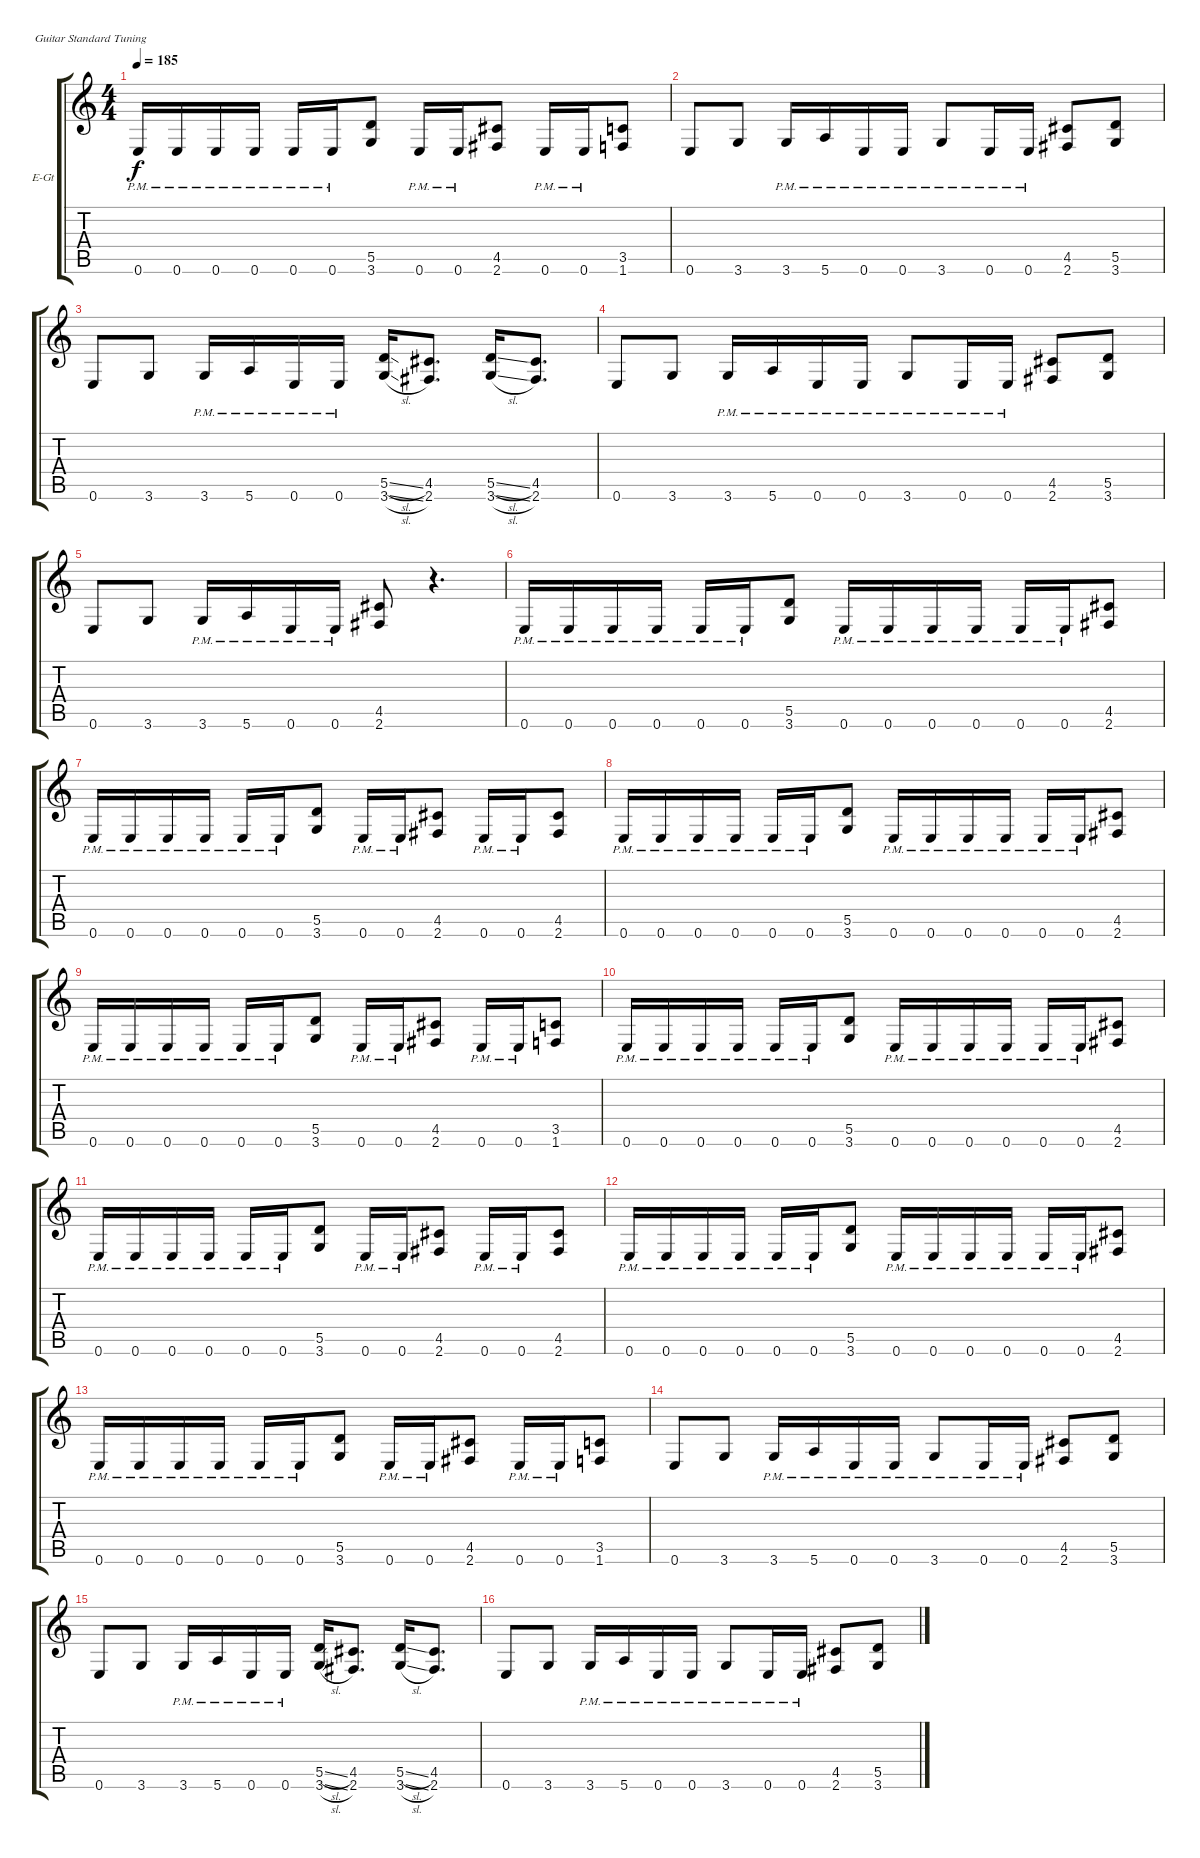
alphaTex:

\bracketExtendMode groupsimilarinstruments
\firstSystemTrackNameOrientation horizontal
\otherSystemsTrackNameOrientation horizontal
\track ("Rhythm L" "E-Gt") {instrument distortionguitar}
\staff {score tabs}
\tuning (E4 B3 G3 D3 A2 E2)
\ts (4 4)
\tempo 185
\clef g2
\scale
1.03909
\ks c
0.6{pm}.16{dy f} 0.6{pm}.16 0.6{pm}.16 0.6{pm}.16 0.6{pm}.16 0.6{pm}.16 (5.5 3.6).8 0.6{pm}.16 0.6{pm}.16 (4.5 2.6).8 0.6{pm}.16 0.6{pm}.16 (3.5 1.6).8 |
\scale
0.960908 0.6.8 3.6.8 3.6{pm}.16 5.6{pm}.16 0.6{pm}.16 0.6{pm}.16 3.6{pm}.8 0.6{pm}.16 0.6{pm}.16 (4.5 2.6).8 (5.5 3.6).8 |
\scale
1.03909 0.6.8 3.6.8 3.6{pm}.16 5.6{pm}.16 0.6{pm}.16 0.6{pm}.16 (5.5{sl} 3.6{sl}).16 (4.5 2.6).8{d} (5.5{sl} 3.6{sl}).16 (4.5 2.6).8{d} |
\scale
0.960908 0.6.8 3.6.8 3.6{pm}.16 5.6{pm}.16 0.6{pm}.16 0.6{pm}.16 3.6{pm}.8 0.6{pm}.16 0.6{pm}.16 (4.5 2.6).8 (5.5 3.6).8 |
\scale
1.03909 0.6.8 3.6.8 3.6{pm}.16 5.6{pm}.16 0.6{pm}.16 0.6{pm}.16 (4.5 2.6).8 r.4{d} |
\scale
0.960908 0.6{pm}.16 0.6{pm}.16 0.6{pm}.16 0.6{pm}.16 0.6{pm}.16 0.6{pm}.16 (5.5 3.6).8 0.6{pm}.16 0.6{pm}.16 0.6{pm}.16 0.6{pm}.16 0.6{pm}.16 0.6{pm}.16 (4.5 2.6).8 |
\scale
1.03909 0.6{pm}.16 0.6{pm}.16 0.6{pm}.16 0.6{pm}.16 0.6{pm}.16 0.6{pm}.16 (5.5 3.6).8 0.6{pm}.16 0.6{pm}.16 (4.5 2.6).8 0.6{pm}.16 0.6{pm}.16 (4.5 2.6).8 |
\scale
0.960908 0.6{pm}.16 0.6{pm}.16 0.6{pm}.16 0.6{pm}.16 0.6{pm}.16 0.6{pm}.16 (5.5 3.6).8 0.6{pm}.16 0.6{pm}.16 0.6{pm}.16 0.6{pm}.16 0.6{pm}.16 0.6{pm}.16 (4.5 2.6).8 |
\scale
1.03909 0.6{pm}.16 0.6{pm}.16 0.6{pm}.16 0.6{pm}.16 0.6{pm}.16 0.6{pm}.16 (5.5 3.6).8 0.6{pm}.16 0.6{pm}.16 (4.5 2.6).8 0.6{pm}.16 0.6{pm}.16 (3.5 1.6).8 |
\scale
0.960908 0.6{pm}.16 0.6{pm}.16 0.6{pm}.16 0.6{pm}.16 0.6{pm}.16 0.6{pm}.16 (5.5 3.6).8 0.6{pm}.16 0.6{pm}.16 0.6{pm}.16 0.6{pm}.16 0.6{pm}.16 0.6{pm}.16 (4.5 2.6).8 |
\scale
1.03909 0.6{pm}.16 0.6{pm}.16 0.6{pm}.16 0.6{pm}.16 0.6{pm}.16 0.6{pm}.16 (5.5 3.6).8 0.6{pm}.16 0.6{pm}.16 (4.5 2.6).8 0.6{pm}.16 0.6{pm}.16 (4.5 2.6).8 |
\scale
0.960908 0.6{pm}.16 0.6{pm}.16 0.6{pm}.16 0.6{pm}.16 0.6{pm}.16 0.6{pm}.16 (5.5 3.6).8 0.6{pm}.16 0.6{pm}.16 0.6{pm}.16 0.6{pm}.16 0.6{pm}.16 0.6{pm}.16 (4.5 2.6).8 |
\scale
1.03909 0.6{pm}.16 0.6{pm}.16 0.6{pm}.16 0.6{pm}.16 0.6{pm}.16 0.6{pm}.16 (5.5 3.6).8 0.6{pm}.16 0.6{pm}.16 (4.5 2.6).8 0.6{pm}.16 0.6{pm}.16 (3.5 1.6).8 |
\scale
0.960908 0.6.8 3.6.8 3.6{pm}.16 5.6{pm}.16 0.6{pm}.16 0.6{pm}.16 3.6{pm}.8 0.6{pm}.16 0.6{pm}.16 (4.5 2.6).8 (5.5 3.6).8 |
\scale
1.03909 0.6.8 3.6.8 3.6{pm}.16 5.6{pm}.16 0.6{pm}.16 0.6{pm}.16 (5.5{sl} 3.6{sl}).16 (4.5 2.6).8{d} (5.5{sl} 3.6{sl}).16 (4.5 2.6).8{d} |
\scale
0.960908 0.6.8 3.6.8 3.6{pm}.16 5.6{pm}.16 0.6{pm}.16 0.6{pm}.16 3.6{pm}.8 0.6{pm}.16 0.6{pm}.16 (4.5 2.6).8 (5.5 3.6).8
